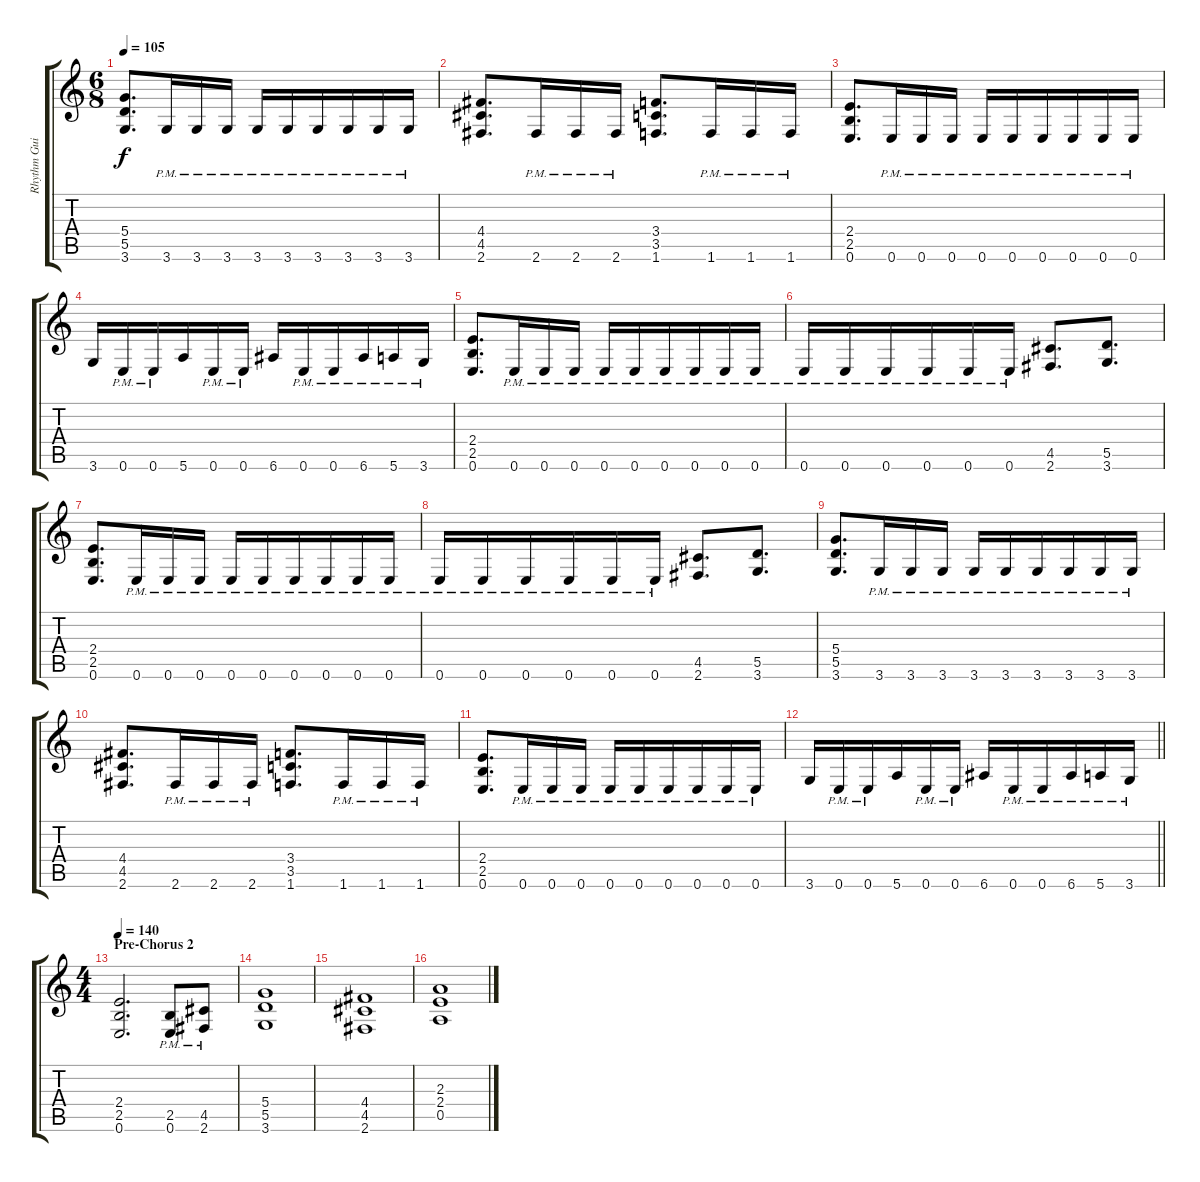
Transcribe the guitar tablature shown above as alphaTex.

\track ("Rhythm Guitar" "Rhythm Gui") {instrument distortionguitar}
\staff {score tabs}
\tuning (E4 B3 G3 D3 A2 E2) {hide}
\ts (6 8)
\tempo 105
\clef g2
\ks c
(5.4 5.5 3.6).8{d dy f} 3.6{pm}.16 3.6{pm}.16 3.6{pm}.16 3.6{pm}.16 3.6{pm}.16 3.6{pm}.16 3.6{pm}.16 3.6{pm}.16 3.6{pm}.16 |
(4.4 4.5 2.6).8{d} 2.6{pm}.16 2.6{pm}.16 2.6{pm}.16 (3.4 3.5 1.6).8{d} 1.6{pm}.16 1.6{pm}.16 1.6{pm}.16 |
(2.4 2.5 0.6).8{d} 0.6{pm}.16 0.6{pm}.16 0.6{pm}.16 0.6{pm}.16 0.6{pm}.16 0.6{pm}.16 0.6{pm}.16 0.6{pm}.16 0.6{pm}.16 |
3.6.16 0.6{pm}.16 0.6{pm}.16 5.6.16 0.6{pm}.16 0.6{pm}.16 6.6.16 0.6{pm}.16 0.6{pm}.16 6.6{pm}.16 5.6{pm}.16 3.6{pm}.16 |
(2.4 2.5 0.6).8{d} 0.6{pm}.16 0.6{pm}.16 0.6{pm}.16 0.6{pm}.16 0.6{pm}.16 0.6{pm}.16 0.6{pm}.16 0.6{pm}.16 0.6{pm}.16 |
0.6{pm}.16 0.6{pm}.16 0.6{pm}.16 0.6{pm}.16 0.6{pm}.16 0.6{pm}.16 (4.5 2.6).8{d} (5.5 3.6).8{d} |
(2.4 2.5 0.6).8{d} 0.6{pm}.16 0.6{pm}.16 0.6{pm}.16 0.6{pm}.16 0.6{pm}.16 0.6{pm}.16 0.6{pm}.16 0.6{pm}.16 0.6{pm}.16 |
0.6{pm}.16 0.6{pm}.16 0.6{pm}.16 0.6{pm}.16 0.6{pm}.16 0.6{pm}.16 (4.5 2.6).8{d} (5.5 3.6).8{d} |
(5.4 5.5 3.6).8{d} 3.6{pm}.16 3.6{pm}.16 3.6{pm}.16 3.6{pm}.16 3.6{pm}.16 3.6{pm}.16 3.6{pm}.16 3.6{pm}.16 3.6{pm}.16 |
(4.4 4.5 2.6).8{d} 2.6{pm}.16 2.6{pm}.16 2.6{pm}.16 (3.4 3.5 1.6).8{d} 1.6{pm}.16 1.6{pm}.16 1.6{pm}.16 |
(2.4 2.5 0.6).8{d} 0.6{pm}.16 0.6{pm}.16 0.6{pm}.16 0.6{pm}.16 0.6{pm}.16 0.6{pm}.16 0.6{pm}.16 0.6{pm}.16 0.6{pm}.16 |
\barLineRight lightlight
3.6.16 0.6{pm}.16 0.6{pm}.16 5.6.16 0.6{pm}.16 0.6{pm}.16 6.6.16 0.6{pm}.16 0.6{pm}.16 6.6{pm}.16 5.6{pm}.16 3.6{pm}.16 |
\ts (4 4)
\section ("" "Pre-Chorus 2")
\tempo 140
(2.4 2.5 0.6).2{d} (2.5{pm} 0.6{pm}).8 (4.5{pm} 2.6{pm}).8 |
(5.4 5.5 3.6).1 |
(4.4 4.5 2.6).1 |
(2.3 2.4 0.5).1
